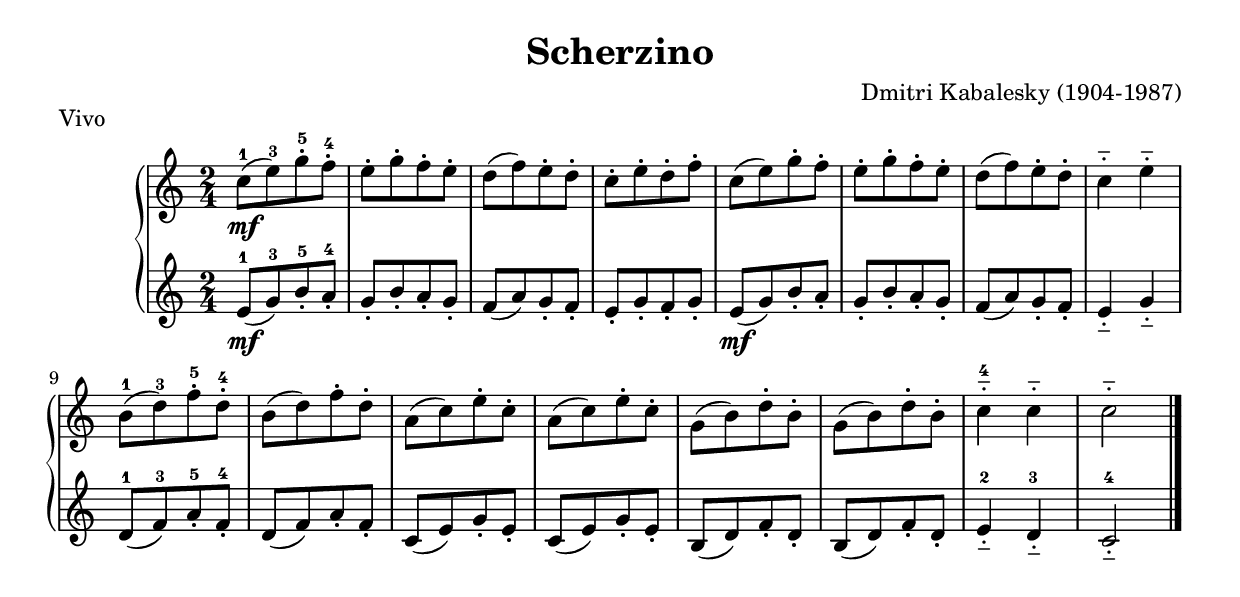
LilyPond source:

\version "2.10.33"
\include "espanol.ly"
\header{
  title = "Scherzino"
  composer = "Dmitri Kabalesky (1904-1987)"
  piece = "Vivo"
}

% define the left and the right hand in new variables
rightHand = {
  \time 2/4
  \clef treble
  \relative do'' {
    % parte A
    do8-1([ \mf mi-3) sol-5 \staccato fa-4] \staccato |
    mi[ \staccato sol \staccato fa \staccato mi] \staccato |
    re([ fa) mi \staccato re] \staccato |
    % fin parte A
    do[ \staccato mi \staccato re \staccato fa] \staccato |
    % parte A
    do8([ mi) sol \staccato fa] \staccato |
    mi[ \staccato sol \staccato fa \staccato mi] \staccato |
    re([ fa) mi \staccato re] \staccato |
    % fin parte A
    do4[ \portato mi] \portato |
    \break

    % 9
    si8-1([ re-3) fa-5 \staccato re-4] \staccato |
    si([ re) fa \staccato re] \staccato |
    la([ do) mi \staccato do] \staccato |
    la([ do) mi \staccato do] \staccato |
    sol([ si) re \staccato si] \staccato |
    sol([ si) re \staccato si] \staccato |
    do4-4[ \portato do] \portato |
    do2 \portato 
    \bar "|."
  }
}

leftHand = {
  \clef treble
  \relative do' {
    % parte A
    mi8-1([ \mf sol-3) si-5 \staccato la-4] \staccato |
    sol[ \staccato si \staccato la \staccato sol] \staccato |
    fa([ la) sol \staccato fa] \staccato |
    % fin parte A
    mi[ \staccato sol \staccato fa \staccato sol] \staccato |
    % parte A
    mi8([ \mf sol) si \staccato la] \staccato |
    sol[ \staccato si \staccato la \staccato sol] \staccato |
    fa([ la) sol \staccato fa] \staccato |
    % fin parte A
    mi4[ \portato sol] \portato |
    \break

    % 9
    re8-1([ fa-3) la-5 \staccato fa-4] \staccato |
    re([ fa) la \staccato fa] \staccato |
    do([ mi) sol \staccato mi] \staccato |
    do([ mi) sol \staccato mi] \staccato |
    si([ re) fa \staccato re] \staccato |
    si([ re) fa \staccato re] \staccato |
    mi4-2[ \portato re-3] \portato |
    do2-4 \portato 
    \bar "|."
  }
}

% bring the two hands together
\score {
  \new PianoStaff {
    \set PianoStaff.midiInstrument = "acoustic grand"
    <<
      \new Staff = "Right Hand" { \rightHand }
      \new Staff = "Left Hand" { \leftHand }
    >>
  }

  \midi {}
  
  \layout {
    \context {
      \PianoStaff
    }
  }
}


